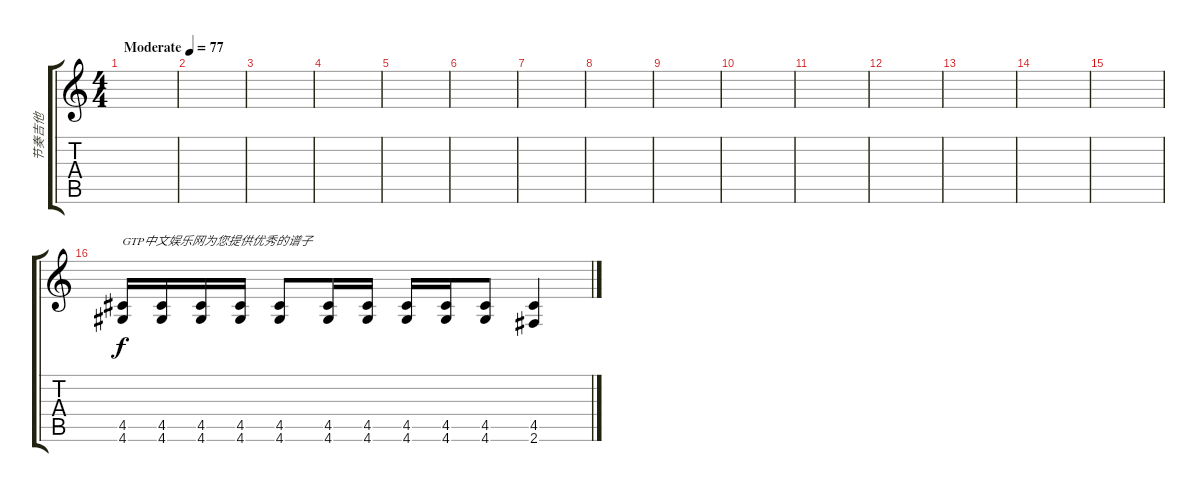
\track ("节奏吉他" "节奏吉他") {instrument distortionguitar}
\staff {score tabs}
\tuning (E4 B3 G3 D3 A2 E2) {hide}
\ts (4 4)
\tempo (77 "Moderate")
\clef g2
\ks c
|
|
|
|
|
|
|
|
|
|
|
|
|
|
|
(4.5 4.6).16{txt "GTP中文娱乐网为您提供优秀的谱子"} (4.5 4.6).16 (4.5 4.6).16 (4.5 4.6).16 (4.5 4.6).8 (4.5 4.6).16 (4.5 4.6).16 (4.5 4.6).16 (4.5 4.6).16 (4.5 4.6).8 (4.5 2.6).4
